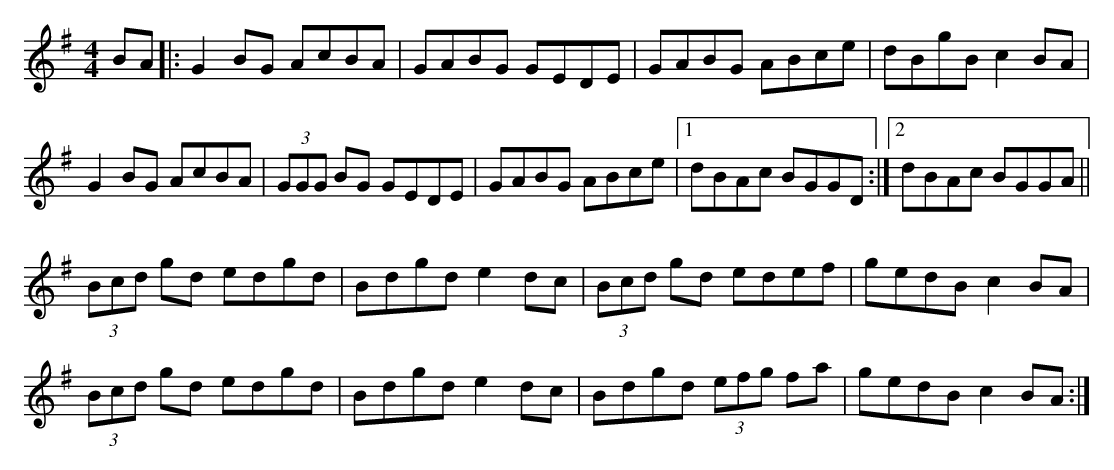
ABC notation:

X:1
M:4/4
K:G
BA|:G2 BG AcBA|GABG GEDE|GABG ABce|dBgB c2 BA|
G2 BG AcBA|(3GGG BG GEDE|GABG ABce|1 dBAc BGGD:|2 dBAc BGGA||
(3Bcd gd edgd|Bdgd e2 dc|(3Bcd gd edef|gedB c2 BA|
(3Bcd gd edgd|Bdgd e2 dc|Bdgd (3efg fa|gedB c2 BA:|
